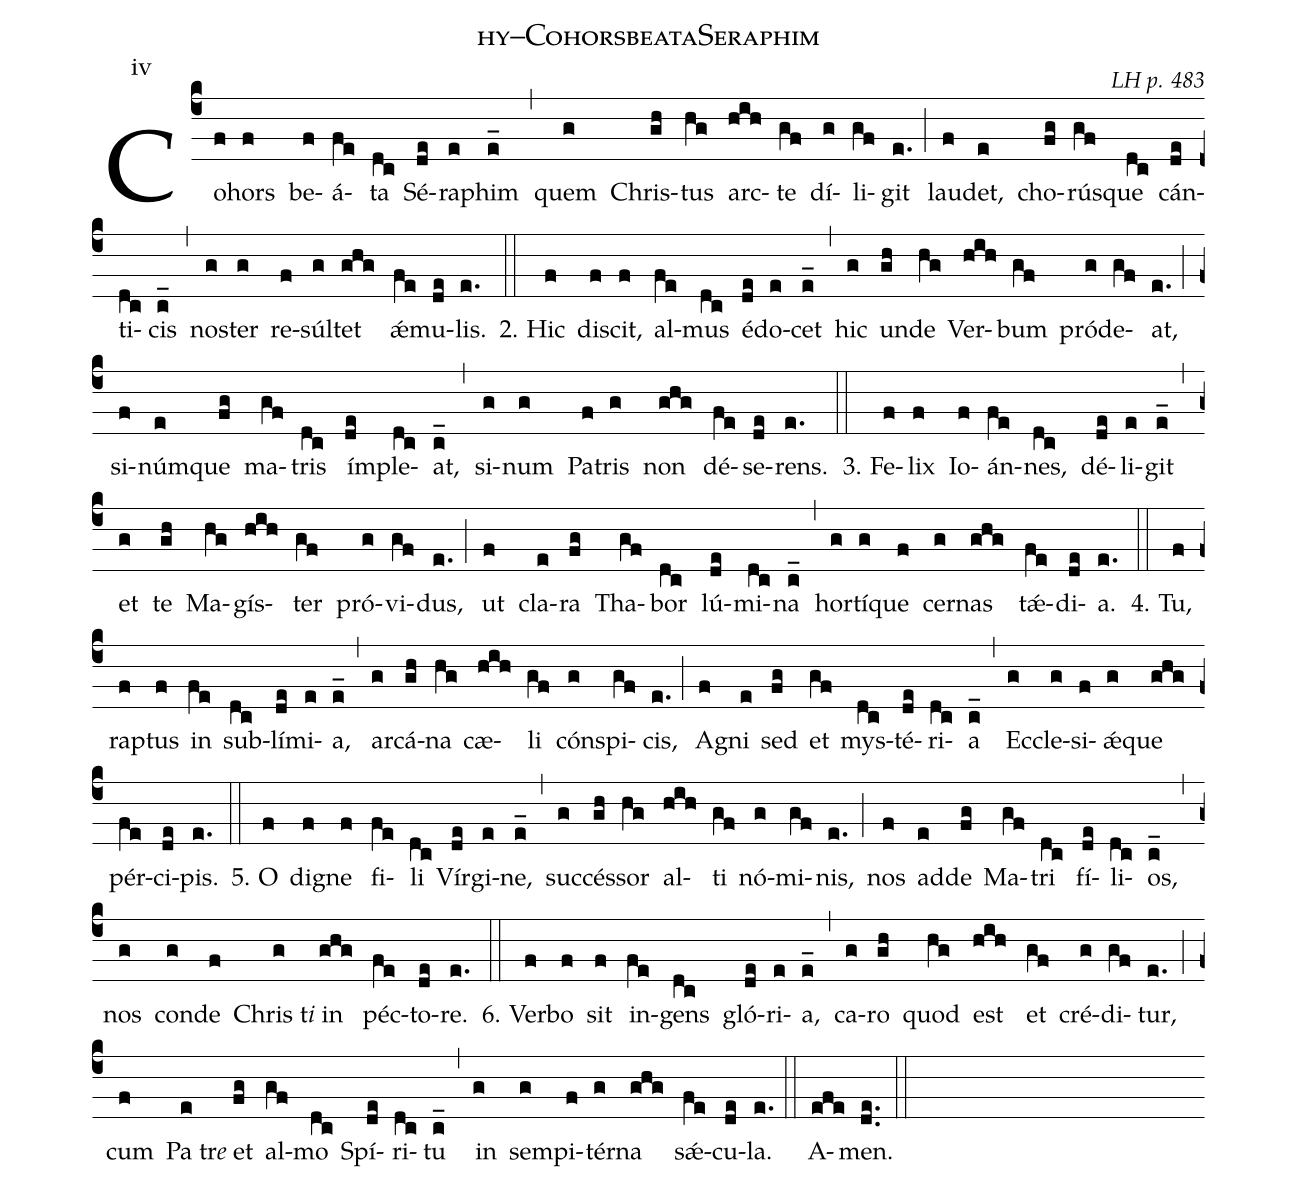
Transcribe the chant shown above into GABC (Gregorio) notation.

name: hy--CohorsbeataSeraphim;
commentary: LH p. 483;
annotation: iv;
%%
(c4) Co(f)hors(f) be(f)á(fe)ta(dc) Sé(de)ra(e)phim(e_) (,)
quem(g) Chris(gh)tus(hg) arc(hih)te(gf) dí(g)li(gf)git(e.) (;)
lau(f)det,(e) cho(fg)rús(gf)que(dc) cán(de)ti(dc)cis(c_) (,)
nos(g)ter(g) re(f)súl(g)tet(ghg) ǽ(fe)mu(de)lis.(e.) (::)
2. Hic(f) di(f)scit,(f) al(fe)mus(dc) é(de)do(e)cet(e_) (,)
hic(g) un(gh)de(hg) Ver(hih)bum(gf) pród(g)e(gf)at,(e.) (;)
si(f)núm(e)que(fg) ma(gf)tris(dc) ím(de)ple(dc)at,(c_) (,)
si(g)num(g) Pa(f)tris(g) non(ghg) dé(fe)se(de)rens.(e.) (::)
3. Fe(f)lix(f) Io(f)án(fe)nes,(dc) dé(de)li(e)git(e_) (,)
et(g) te(gh) Ma(hg)gís(hih)ter(gf) pró(g)vi(gf)dus,(e.) (;)
ut(f) cla(e)ra(fg) Tha(gf)bor(dc) lú(de)mi(dc)na(c_) (,)
hor(g)tí(g)que(f) cer(g)nas(ghg) tǽ(fe)di(de)a.(e.) (::)
4. Tu,(f) rap(f)tus(f) in(fe) sub(dc)lí(de)mi(e)a,(e_) (,)
ar(g)cá(gh)na(hg) cæ(hih)li(gf) cón(g)spi(gf)cis,(e.) (;)
A(f)gni(e) sed(fg) et(gf) mys(dc)té(de)ri(dc)a(c_) (,)
Ec(g)cle(g)si(f)ǽ(g)que(ghg) pér(fe)ci(de)pis.(e.) (::)
5. O(f) di(f)gne(f) fi(fe)li(dc) Vír(de)gi(e)ne,(e_) (,)
suc(g)cés(gh)sor(hg) al(hih)ti(gf) nó(g)mi(gf)nis,(e.) (;)
nos(f) ad(e)de(fg) Ma(gf)tri(dc) fí(de)li(dc)os,(c_) (,)
nos(g) con(g)de(f) Chris(g)t<i>i</i>() in(ghg) péc(fe)to(de)re.(e.) (::)
6. Ver(f)bo(f) sit(f) in(fe)gens(dc) gló(de)ri(e)a,(e_) (,)
ca(g)ro(gh) quod(hg) est(hih) et(gf) cré(g)di(gf)tur,(e.) (;)
cum(f) Pa(e)tr<i>e</i>() et(fg) al(gf)mo(dc) Spí(de)ri(dc)tu(c_) (,)
in(g) sem(g)pi(f)tér(g)na(ghg) sǽ(fe)cu(de)la.(e.) (::)
A(efe)men.(de..) (::)
